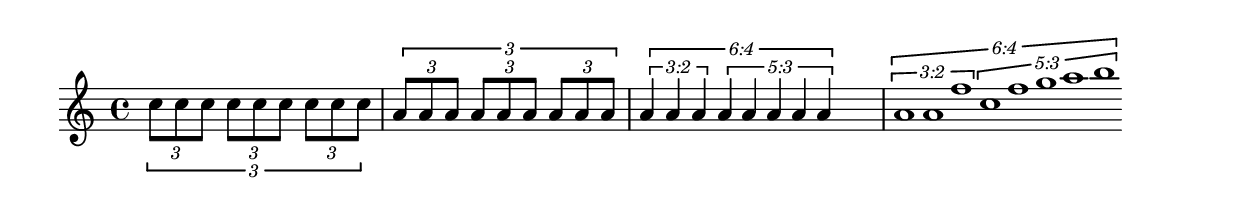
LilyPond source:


\version "2.16.0"

\header {
    texidoc=" Tuplets may be nested."
}

\paper {
  ragged-right = ##t  
  indent = 0.0
}

\relative c'' {
  \times 4/3 {
    \times 2/3 { c8[ c c] }
    \times 2/3 { c8[ c c] }
    \times 2/3 { c8[ c c] }
  }

  \times 4/3 {
    \times 2/3 { a8[ a a] }
    \times 2/3 { a8[ a a] }
    \times 2/3 { a8[ a a] }
  }

  \override TupletNumber #'text = #tuplet-number::calc-fraction-text
  \times 4/6 {
    \times 2/3 {
      a4 a a
    }
    \times 3/5 {
      a4 a a a a
    }
  }

  s1*1/6
  
  \stemUp
  \times 4/6 {
    \times 2/3 {
      a1*1/6 a f'
    }
    \times 3/5 {
      c f g a b 
    }
  }
  
}

